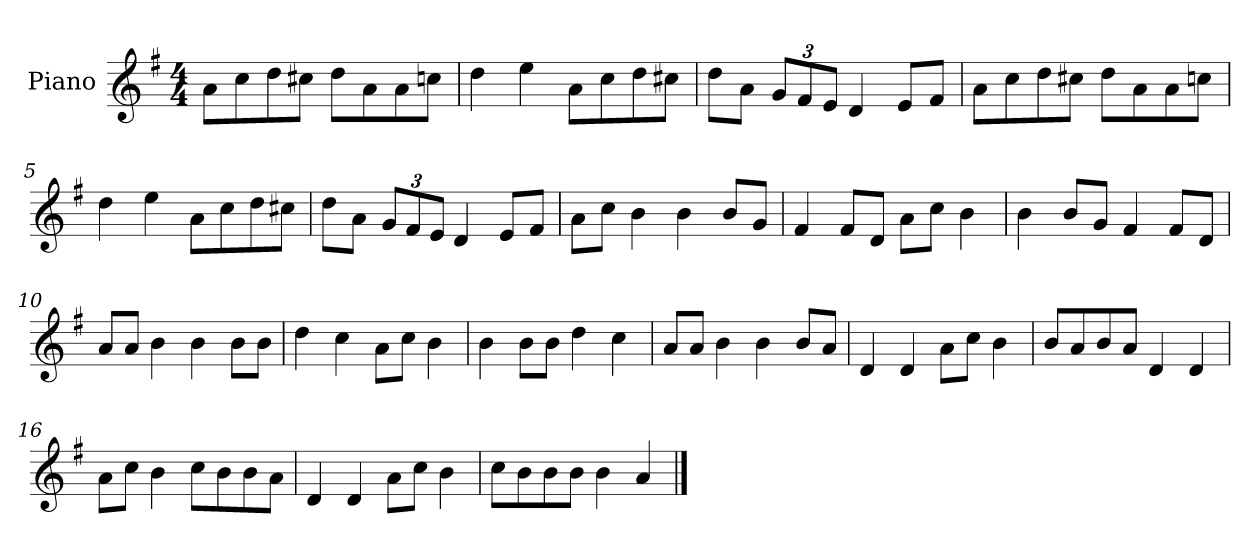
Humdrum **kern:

**kern
*part1
*staff1
*I"Piano
*I'P-no
*clefG2
*k[f#]
*M4/4
*MM90
=1
8a\L
8cc\
8dd\
8cc#X\J
8dd\L
8a\
8a\
8ccn\J
=2
4dd\
4ee\
8a\L
8cc\
8dd\
8cc#X\J
=3
8dd\L
8a\J
*Xbrackettup
12g/L
12f#/
12e/J
4d/
8e/L
8f#/J
=4
8a\L
8cc\
8dd\
8cc#X\J
8dd\L
8a\
8a\
8ccn\J
!!LO:LB:g=z
=5
4dd\
4ee\
8a\L
8cc\
8dd\
8cc#X\J
=6
8dd\L
8a\J
12g/L
12f#/
12e/J
4d/
8e/L
8f#/J
=7
8a\L
8cc\J
4b\
4b\
8b/L
8g/J
=8
4f#/
8f#/L
8d/J
8a\L
8cc\J
4b\
=9
4b\
8b/L
8g/J
4f#/
8f#/L
8d/J
=10
8a/L
8a/J
4b\
4b\
8b\L
8b\J
!!LO:LB:g=z
=11
4dd\
4cc\
8a\L
8cc\J
4b\
=12
4b\
8b\L
8b\J
4dd\
4cc\
=13
8a/L
8a/J
4b\
4b\
8b/L
8a/J
=14
4d/
4d/
8a\L
8cc\J
4b\
=15
8b/L
8a/
8b/
8a/J
4d/
4d/
=16
8a\L
8cc\J
4b\
8cc\L
8b\
8b\
8a\J
=17
4d/
4d/
8a\L
8cc\J
4b\
!!LO:LB:g=z
=18
8cc\L
8b\
8b\
8b\J
4b\
4a/
==
*-
